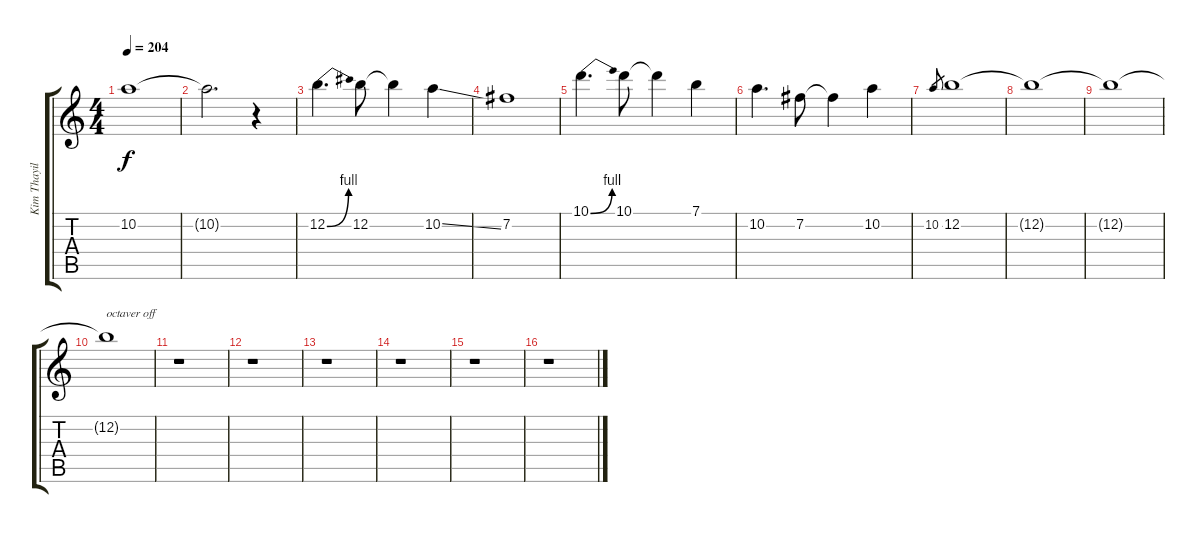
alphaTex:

\track ("Kim Thayil - Solo" "Kim Thayil") {instrument distortionguitar}
\staff {score tabs}
\tuning (E4 B3 G3 D3 A2 D2) {hide}
\ts (4 4)
\tempo 204
\clef g2
\ks c
10.2.1{dy f} |
10.2{t}.2{d} r.4 |
12.2{be (bend 0 0 60 4)}.4{d} 12.2.8 12.2{t}.4 10.2{ss}.4 |
7.2.1 |
10.1{be (bend 0 0 60 4)}.4{d} 10.1.8 10.1{t}.4 7.1.4 |
10.2.4{d} 7.2.8 7.2{t}.4 10.2.4 |
10.2.8{gr} 12.2.1 |
12.2{t}.1 |
12.2{t}.1 |
12.2{t}.1{txt "octaver off"} |
r.1 |
r.1 |
r.1 |
r.1 |
r.1 |
r.1
